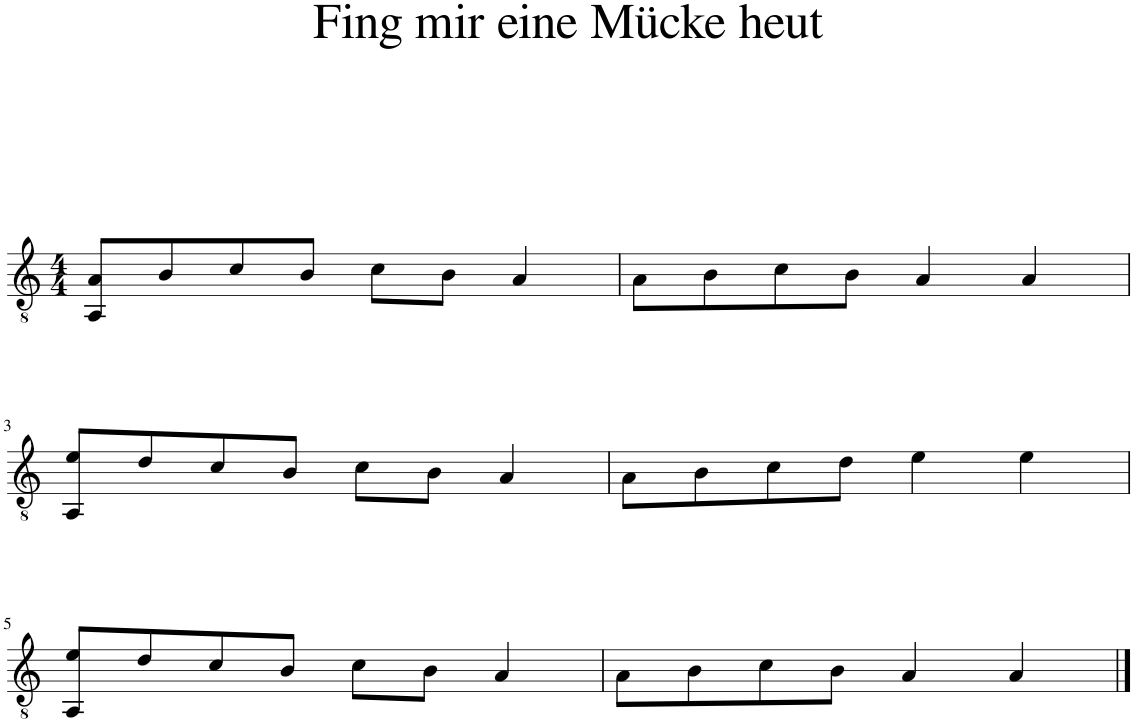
**kern
*part1
*staff1
*I"Classical Guitar
*I'Guit.
*clefGv2
*k[]
*M4/4
=1
8AA/ 8A/L
8B/
8c/
8B/J
8c\L
8B\J
4A/
=2
8A\L
8B\
8c\
8B\J
4A/
4A/
!!LO:LB:g=z
=3
8AA/ 8e/L
8d/
8c/
8B/J
8c\L
8B\J
4A/
=4
8A\L
8B\
8c\
8d\J
4e\
4e\
!!LO:LB:g=z
=5
8AA/ 8e/L
8d/
8c/
8B/J
8c\L
8B\J
4A/
=6
8A\L
8B\
8c\
8B\J
4A/
4A/
==
*-
